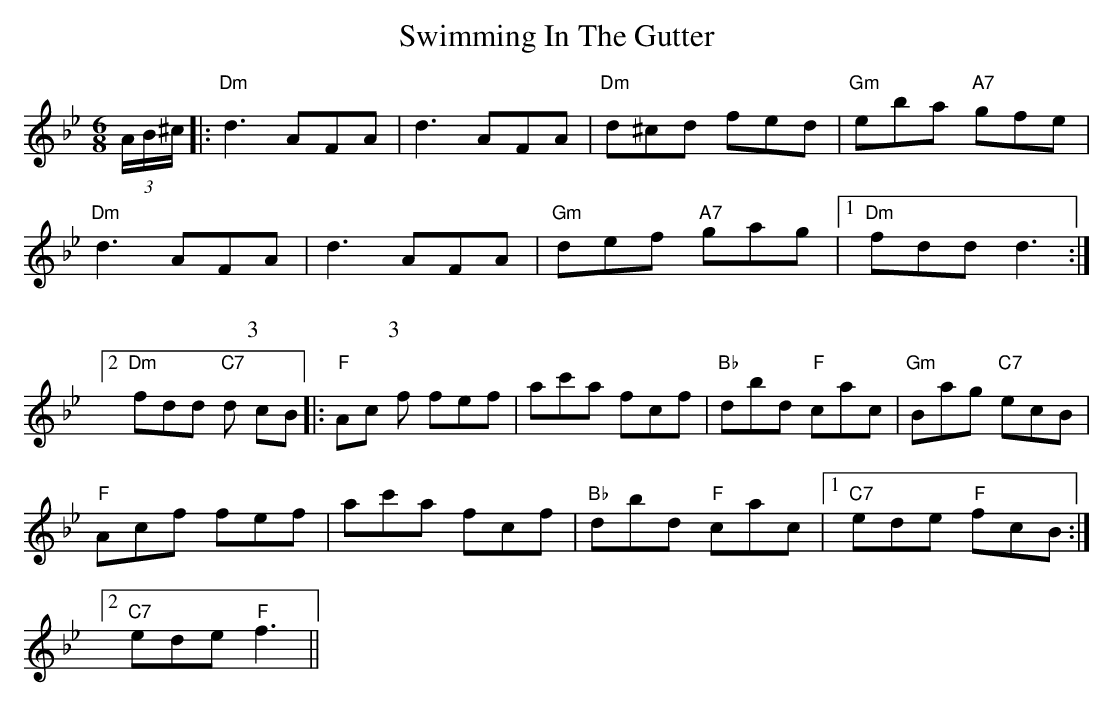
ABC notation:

X:1
T:Swimming In The Gutter
M:6/8
K:Gm
(3A/2B/2^c/2|:"Dm"d3 AFA|d3 AFA|"Dm"d^cd fed|"Gm"eba "A7"gfe|
"Dm"d3 AFA|d3 AFA|"Gm"def "A7"gag| [1"Dm"fdd d3:|
[2"Dm"fdd "C7"d\
P:3
cB|:"F"Ac\
P:3
f fef|ac'a fcf|"Bb"dbd "F"cac|"Gm"Bag "C7"ecB|
"F"Acf fef|ac'a fcf|"Bb"dbd "F"cac| [1"C7"ede "F"fcB:|
[2"C7"ede "F"f3||
